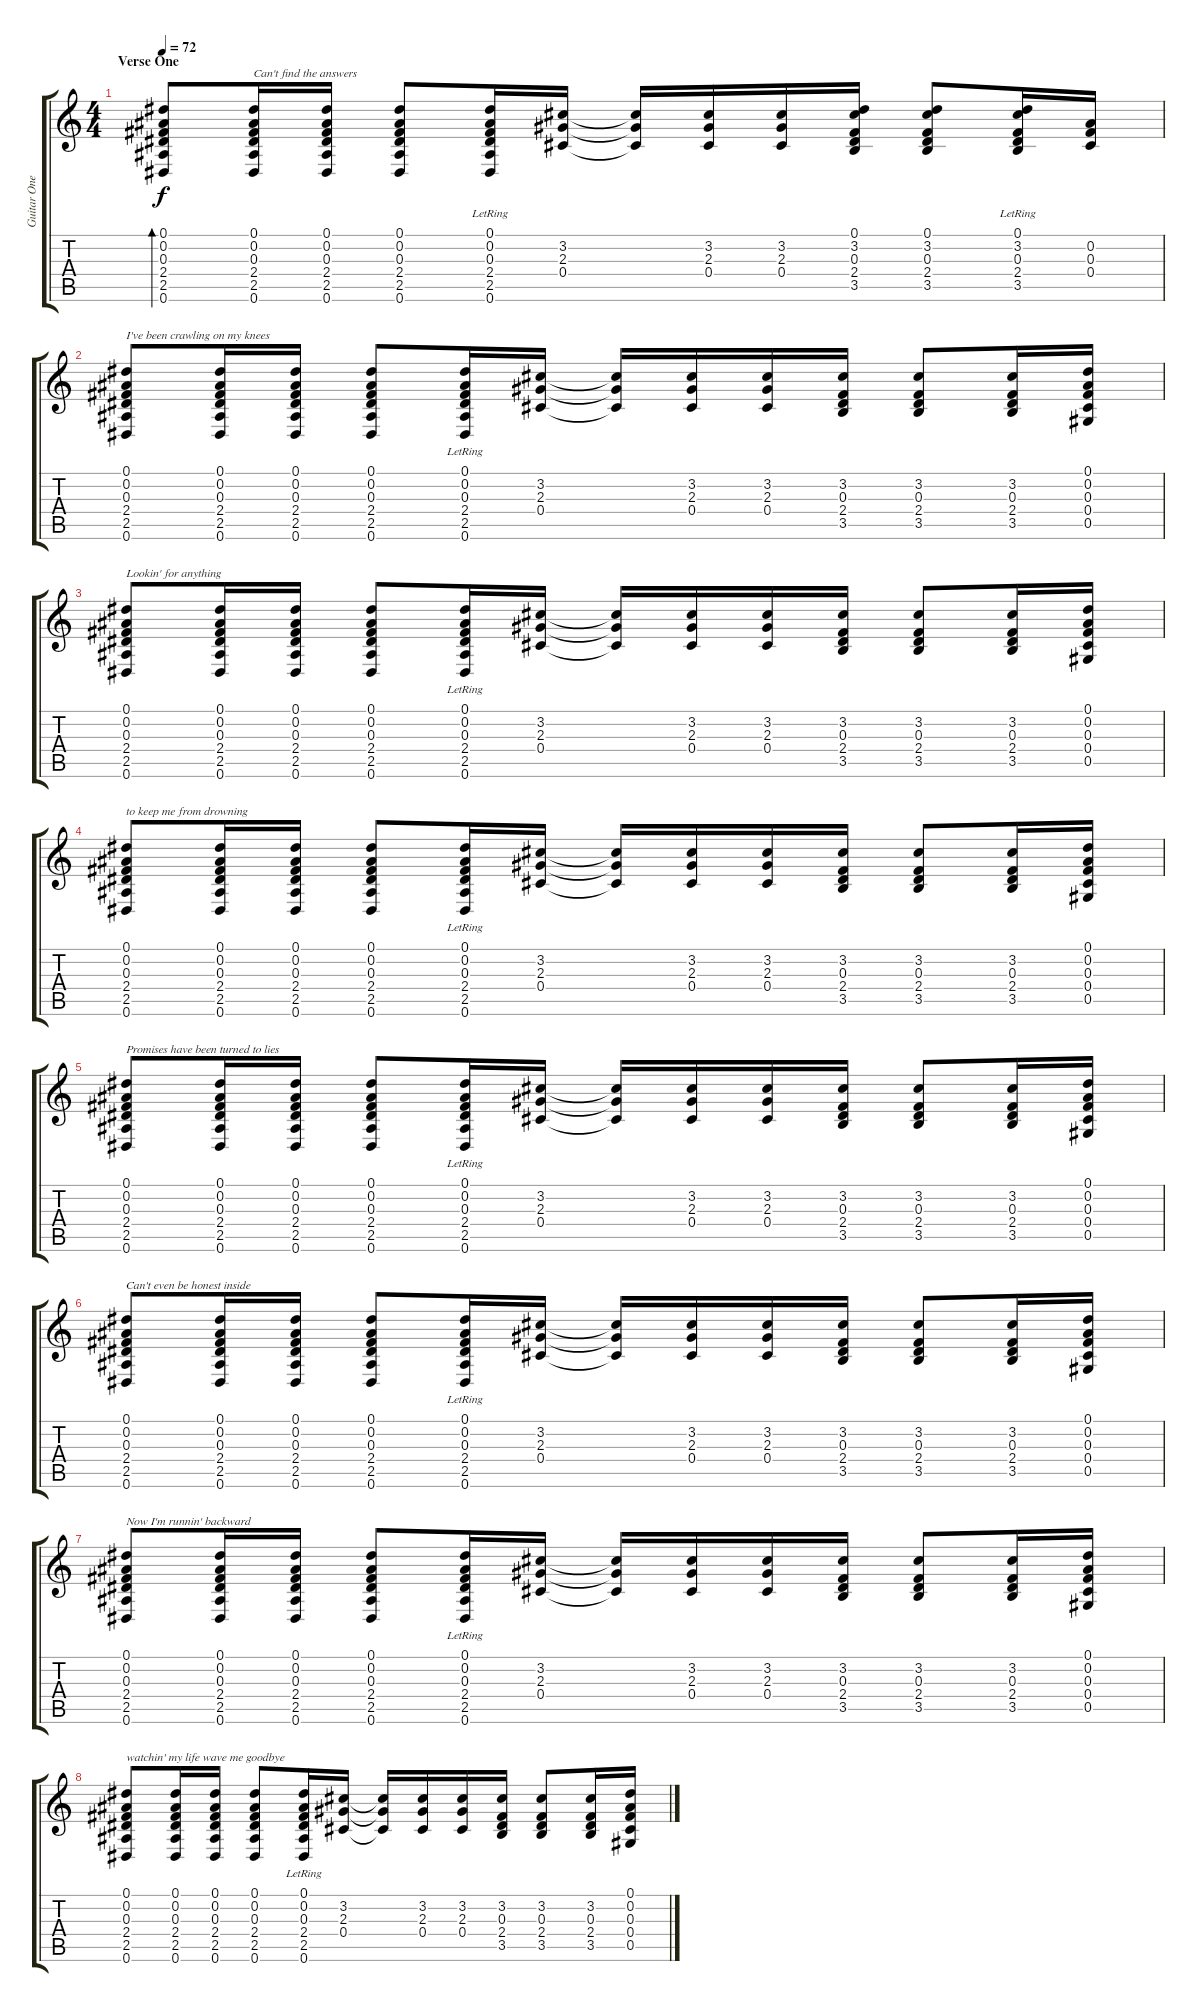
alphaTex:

\track ("Guitar One" "Guitar One") {instrument acousticguitarsteel}
\staff {score tabs}
\tuning (Eb4 Bb3 Gb3 Db3 Ab2 Eb2) {hide}
\ts (4 4)
\section ("" "Verse One")
\tempo 72
\clef g2
\ks c
(0.1 0.2 0.3 2.4 2.5 0.6).8{bd 60 dy f} (0.1 0.2 0.3 2.4 2.5 0.6).16{txt "Can't find the answers"} (0.1 0.2 0.3 2.4 2.5 0.6).16 (0.1 0.2 0.3 2.4 2.5 0.6).8 (0.1{lr} 0.2 0.3 2.4 2.5{lr} 0.6{lr}).16 (3.2 2.3 0.4).16 (3.2{t} 2.3{t} 0.4{t}).16 (3.2 2.3 0.4).16 (3.2 2.3 0.4).16 (0.1 3.2 0.3 2.4 3.5).16 (0.1 3.2 0.3 2.4 3.5).8 (0.1{lr} 3.2 0.3 2.4 3.5{lr}).16 (0.2 0.3 0.4).16 |
(0.1 0.2 0.3 2.4 2.5 0.6).8{txt "I've been crawling on my knees"} (0.1 0.2 0.3 2.4 2.5 0.6).16 (0.1 0.2 0.3 2.4 2.5 0.6).16 (0.1 0.2 0.3 2.4 2.5 0.6).8 (0.1{lr} 0.2 0.3 2.4 2.5{lr} 0.6{lr}).16 (3.2 2.3 0.4).16 (3.2{t} 2.3{t} 0.4{t}).16 (3.2 2.3 0.4).16 (3.2 2.3 0.4).16 (3.2 0.3 2.4 3.5).16 (3.2 0.3 2.4 3.5).8 (3.2 0.3 2.4 3.5).16 (0.1 0.2 0.3 0.4 0.5).16 |
(0.1 0.2 0.3 2.4 2.5 0.6).8{txt "Lookin' for anything"} (0.1 0.2 0.3 2.4 2.5 0.6).16 (0.1 0.2 0.3 2.4 2.5 0.6).16 (0.1 0.2 0.3 2.4 2.5 0.6).8 (0.1{lr} 0.2 0.3 2.4 2.5{lr} 0.6{lr}).16 (3.2 2.3 0.4).16 (3.2{t} 2.3{t} 0.4{t}).16 (3.2 2.3 0.4).16 (3.2 2.3 0.4).16 (3.2 0.3 2.4 3.5).16 (3.2 0.3 2.4 3.5).8 (3.2 0.3 2.4 3.5).16 (0.1 0.2 0.3 0.4 0.5).16 |
(0.1 0.2 0.3 2.4 2.5 0.6).8{txt "to keep me from drowning"} (0.1 0.2 0.3 2.4 2.5 0.6).16 (0.1 0.2 0.3 2.4 2.5 0.6).16 (0.1 0.2 0.3 2.4 2.5 0.6).8 (0.1{lr} 0.2 0.3 2.4 2.5{lr} 0.6{lr}).16 (3.2 2.3 0.4).16 (3.2{t} 2.3{t} 0.4{t}).16 (3.2 2.3 0.4).16 (3.2 2.3 0.4).16 (3.2 0.3 2.4 3.5).16 (3.2 0.3 2.4 3.5).8 (3.2 0.3 2.4 3.5).16 (0.1 0.2 0.3 0.4 0.5).16 |
(0.1 0.2 0.3 2.4 2.5 0.6).8{txt "Promises have been turned to lies"} (0.1 0.2 0.3 2.4 2.5 0.6).16 (0.1 0.2 0.3 2.4 2.5 0.6).16 (0.1 0.2 0.3 2.4 2.5 0.6).8 (0.1{lr} 0.2 0.3 2.4 2.5{lr} 0.6{lr}).16 (3.2 2.3 0.4).16 (3.2{t} 2.3{t} 0.4{t}).16 (3.2 2.3 0.4).16 (3.2 2.3 0.4).16 (3.2 0.3 2.4 3.5).16 (3.2 0.3 2.4 3.5).8 (3.2 0.3 2.4 3.5).16 (0.1 0.2 0.3 0.4 0.5).16 |
(0.1 0.2 0.3 2.4 2.5 0.6).8{txt "Can't even be honest inside"} (0.1 0.2 0.3 2.4 2.5 0.6).16 (0.1 0.2 0.3 2.4 2.5 0.6).16 (0.1 0.2 0.3 2.4 2.5 0.6).8 (0.1{lr} 0.2 0.3 2.4 2.5{lr} 0.6{lr}).16 (3.2 2.3 0.4).16 (3.2{t} 2.3{t} 0.4{t}).16 (3.2 2.3 0.4).16 (3.2 2.3 0.4).16 (3.2 0.3 2.4 3.5).16 (3.2 0.3 2.4 3.5).8 (3.2 0.3 2.4 3.5).16 (0.1 0.2 0.3 0.4 0.5).16 |
(0.1 0.2 0.3 2.4 2.5 0.6).8{txt "Now I'm runnin' backward"} (0.1 0.2 0.3 2.4 2.5 0.6).16 (0.1 0.2 0.3 2.4 2.5 0.6).16 (0.1 0.2 0.3 2.4 2.5 0.6).8 (0.1{lr} 0.2 0.3 2.4 2.5{lr} 0.6{lr}).16 (3.2 2.3 0.4).16 (3.2{t} 2.3{t} 0.4{t}).16 (3.2 2.3 0.4).16 (3.2 2.3 0.4).16 (3.2 0.3 2.4 3.5).16 (3.2 0.3 2.4 3.5).8 (3.2 0.3 2.4 3.5).16 (0.1 0.2 0.3 0.4 0.5).16 |
(0.1 0.2 0.3 2.4 2.5 0.6).8{txt "watchin' my life wave me goodbye"} (0.1 0.2 0.3 2.4 2.5 0.6).16 (0.1 0.2 0.3 2.4 2.5 0.6).16 (0.1 0.2 0.3 2.4 2.5 0.6).8 (0.1{lr} 0.2 0.3 2.4 2.5{lr} 0.6{lr}).16 (3.2 2.3 0.4).16 (3.2{t} 2.3{t} 0.4{t}).16 (3.2 2.3 0.4).16 (3.2 2.3 0.4).16 (3.2 0.3 2.4 3.5).16 (3.2 0.3 2.4 3.5).8 (3.2 0.3 2.4 3.5).16 (0.1 0.2 0.3 0.4 0.5).16
